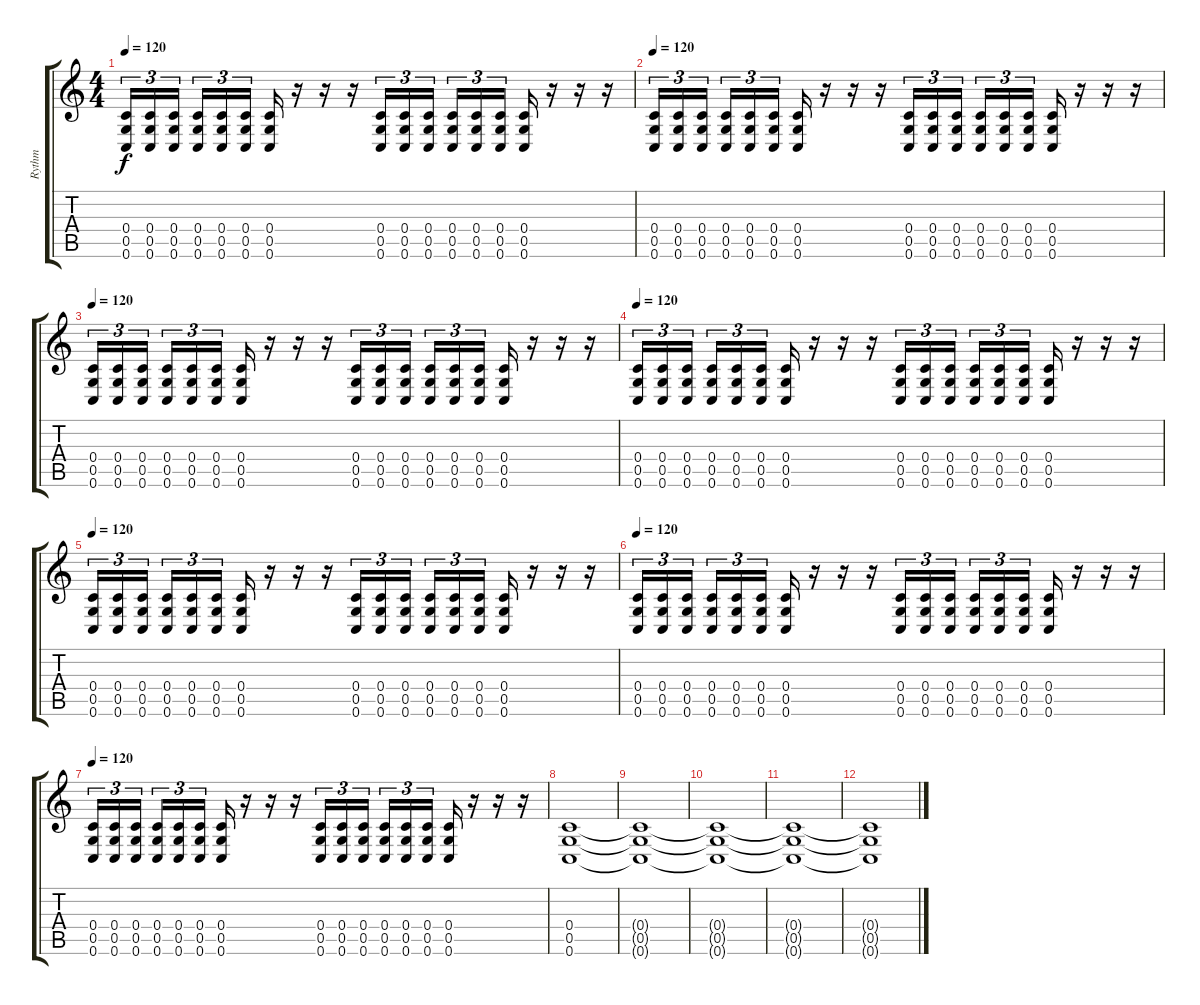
\track ("Rythm" "Rythm") {instrument distortionguitar}
\staff {score tabs}
\tuning (D4 A3 F3 C3 G2 C2) {hide}
\ts (4 4)
\tempo 120
\clef g2
\ks c
(0.4 0.5 0.6).16{tu (3 2) dy f} (0.4 0.5 0.6).16{tu (3 2)} (0.4 0.5 0.6).16{tu (3 2)} (0.4 0.5 0.6).16{tu (3 2)} (0.4 0.5 0.6).16{tu (3 2)} (0.4 0.5 0.6).16{tu (3 2)} (0.4 0.5 0.6).16 r.16 r.16 r.16 (0.4 0.5 0.6).16{tu (3 2)} (0.4 0.5 0.6).16{tu (3 2)} (0.4 0.5 0.6).16{tu (3 2)} (0.4 0.5 0.6).16{tu (3 2)} (0.4 0.5 0.6).16{tu (3 2)} (0.4 0.5 0.6).16{tu (3 2)} (0.4 0.5 0.6).16 r.16 r.16 r.16 |
\tempo 120
(0.4 0.5 0.6).16{tu (3 2)} (0.4 0.5 0.6).16{tu (3 2)} (0.4 0.5 0.6).16{tu (3 2)} (0.4 0.5 0.6).16{tu (3 2)} (0.4 0.5 0.6).16{tu (3 2)} (0.4 0.5 0.6).16{tu (3 2)} (0.4 0.5 0.6).16 r.16 r.16 r.16 (0.4 0.5 0.6).16{tu (3 2)} (0.4 0.5 0.6).16{tu (3 2)} (0.4 0.5 0.6).16{tu (3 2)} (0.4 0.5 0.6).16{tu (3 2)} (0.4 0.5 0.6).16{tu (3 2)} (0.4 0.5 0.6).16{tu (3 2)} (0.4 0.5 0.6).16 r.16 r.16 r.16 |
\tempo 120
(0.4 0.5 0.6).16{tu (3 2)} (0.4 0.5 0.6).16{tu (3 2)} (0.4 0.5 0.6).16{tu (3 2)} (0.4 0.5 0.6).16{tu (3 2)} (0.4 0.5 0.6).16{tu (3 2)} (0.4 0.5 0.6).16{tu (3 2)} (0.4 0.5 0.6).16 r.16 r.16 r.16 (0.4 0.5 0.6).16{tu (3 2)} (0.4 0.5 0.6).16{tu (3 2)} (0.4 0.5 0.6).16{tu (3 2)} (0.4 0.5 0.6).16{tu (3 2)} (0.4 0.5 0.6).16{tu (3 2)} (0.4 0.5 0.6).16{tu (3 2)} (0.4 0.5 0.6).16 r.16 r.16 r.16 |
\tempo 120
(0.4 0.5 0.6).16{tu (3 2)} (0.4 0.5 0.6).16{tu (3 2)} (0.4 0.5 0.6).16{tu (3 2)} (0.4 0.5 0.6).16{tu (3 2)} (0.4 0.5 0.6).16{tu (3 2)} (0.4 0.5 0.6).16{tu (3 2)} (0.4 0.5 0.6).16 r.16 r.16 r.16 (0.4 0.5 0.6).16{tu (3 2)} (0.4 0.5 0.6).16{tu (3 2)} (0.4 0.5 0.6).16{tu (3 2)} (0.4 0.5 0.6).16{tu (3 2)} (0.4 0.5 0.6).16{tu (3 2)} (0.4 0.5 0.6).16{tu (3 2)} (0.4 0.5 0.6).16 r.16 r.16 r.16 |
\tempo 120
(0.4 0.5 0.6).16{tu (3 2)} (0.4 0.5 0.6).16{tu (3 2)} (0.4 0.5 0.6).16{tu (3 2)} (0.4 0.5 0.6).16{tu (3 2)} (0.4 0.5 0.6).16{tu (3 2)} (0.4 0.5 0.6).16{tu (3 2)} (0.4 0.5 0.6).16 r.16 r.16 r.16 (0.4 0.5 0.6).16{tu (3 2)} (0.4 0.5 0.6).16{tu (3 2)} (0.4 0.5 0.6).16{tu (3 2)} (0.4 0.5 0.6).16{tu (3 2)} (0.4 0.5 0.6).16{tu (3 2)} (0.4 0.5 0.6).16{tu (3 2)} (0.4 0.5 0.6).16 r.16 r.16 r.16 |
\tempo 120
(0.4 0.5 0.6).16{tu (3 2)} (0.4 0.5 0.6).16{tu (3 2)} (0.4 0.5 0.6).16{tu (3 2)} (0.4 0.5 0.6).16{tu (3 2)} (0.4 0.5 0.6).16{tu (3 2)} (0.4 0.5 0.6).16{tu (3 2)} (0.4 0.5 0.6).16 r.16 r.16 r.16 (0.4 0.5 0.6).16{tu (3 2)} (0.4 0.5 0.6).16{tu (3 2)} (0.4 0.5 0.6).16{tu (3 2)} (0.4 0.5 0.6).16{tu (3 2)} (0.4 0.5 0.6).16{tu (3 2)} (0.4 0.5 0.6).16{tu (3 2)} (0.4 0.5 0.6).16 r.16 r.16 r.16 |
\tempo 120
(0.4 0.5 0.6).16{tu (3 2)} (0.4 0.5 0.6).16{tu (3 2)} (0.4 0.5 0.6).16{tu (3 2)} (0.4 0.5 0.6).16{tu (3 2)} (0.4 0.5 0.6).16{tu (3 2)} (0.4 0.5 0.6).16{tu (3 2)} (0.4 0.5 0.6).16 r.16 r.16 r.16 (0.4 0.5 0.6).16{tu (3 2)} (0.4 0.5 0.6).16{tu (3 2)} (0.4 0.5 0.6).16{tu (3 2)} (0.4 0.5 0.6).16{tu (3 2)} (0.4 0.5 0.6).16{tu (3 2)} (0.4 0.5 0.6).16{tu (3 2)} (0.4 0.5 0.6).16 r.16 r.16 r.16 |
(0.4 0.5 0.6).1 |
(0.4{t} 0.5{t} 0.6{t}).1 |
(0.4{t} 0.5{t} 0.6{t}).1 |
(0.4{t} 0.5{t} 0.6{t}).1 |
(0.4{t} 0.5{t} 0.6{t}).1
